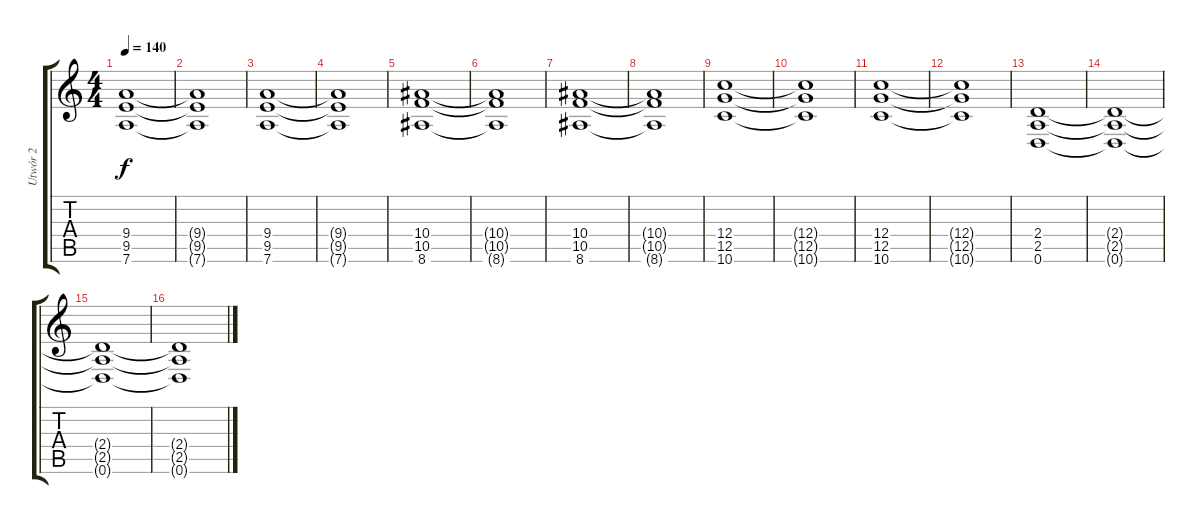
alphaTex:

\track ("Utwór 2" "Utwór 2") {instrument distortionguitar}
\staff {score tabs}
\tuning (D4 A3 F3 C3 G2 D2) {hide}
\ts (4 4)
\tempo 140
\clef g2
\ks c
(9.4 9.5 7.6).1{dy f} |
(9.4{t} 9.5{t} 7.6{t}).1 |
(9.4 9.5 7.6).1 |
(9.4{t} 9.5{t} 7.6{t}).1 |
(10.4 10.5 8.6).1 |
(10.4{t} 10.5{t} 8.6{t}).1 |
(10.4 10.5 8.6).1 |
(10.4{t} 10.5{t} 8.6{t}).1 |
(12.4 12.5 10.6).1 |
(12.4{t} 12.5{t} 10.6{t}).1 |
(12.4 12.5 10.6).1 |
(12.4{t} 12.5{t} 10.6{t}).1 |
(2.4 2.5 0.6).1 |
(2.4{t} 2.5{t} 0.6{t}).1 |
(2.4{t} 2.5{t} 0.6{t}).1 |
(2.4{t} 2.5{t} 0.6{t}).1
